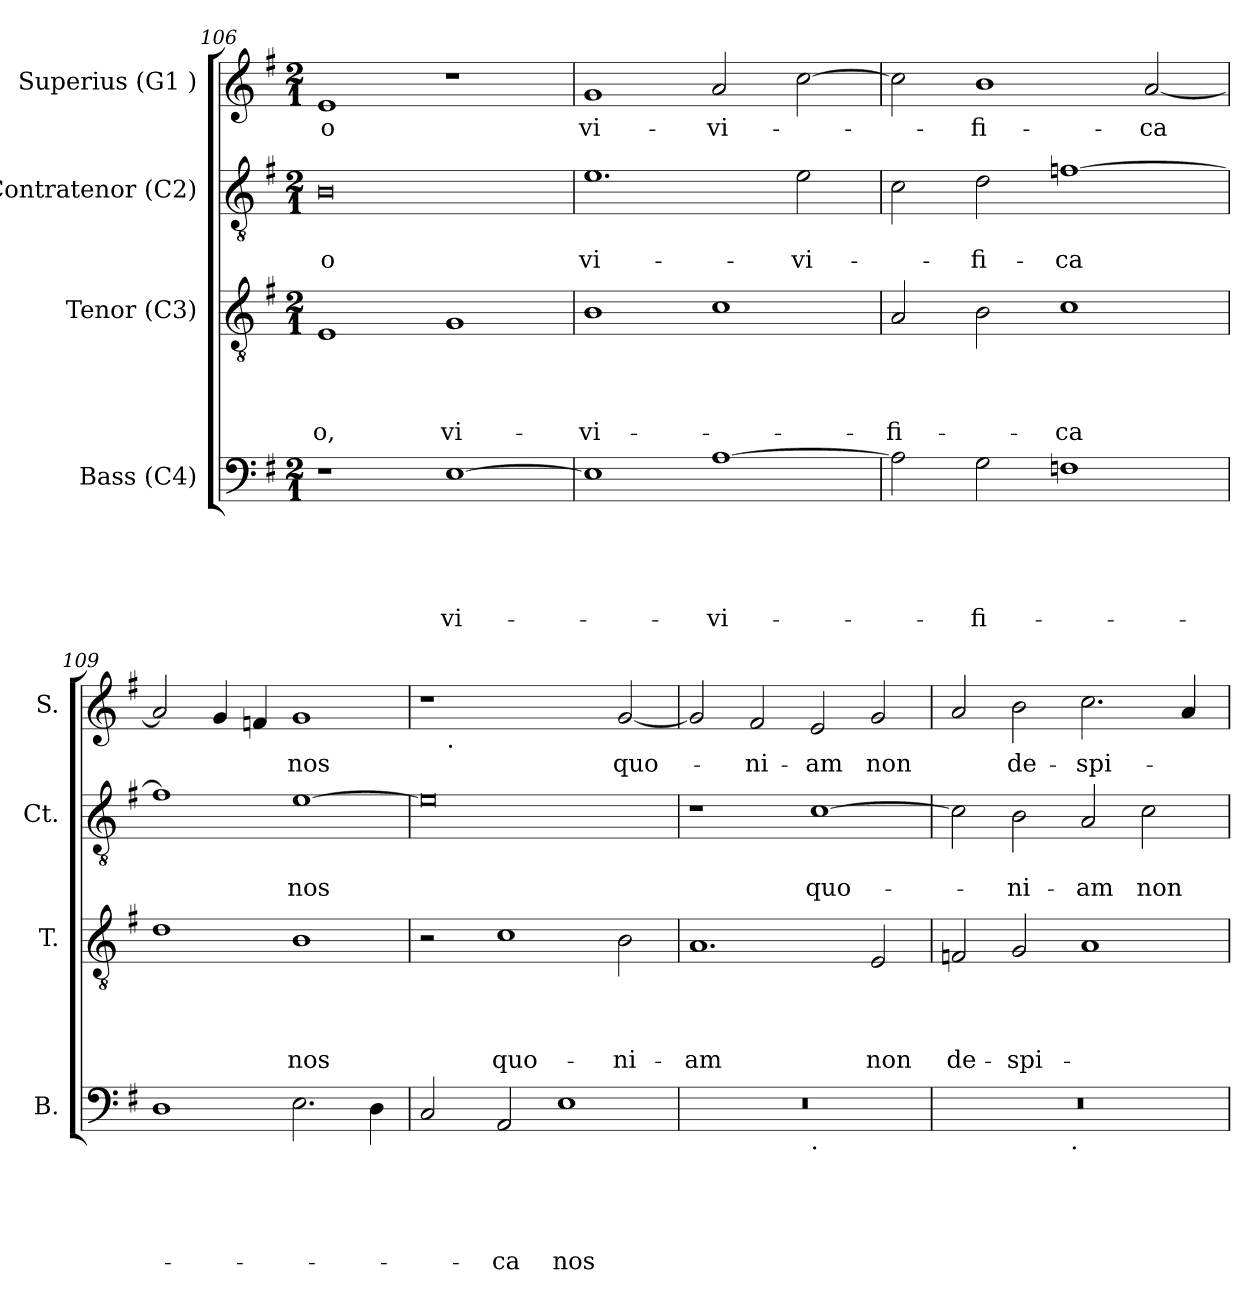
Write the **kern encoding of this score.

**kern	**text	**text	**text	**text	**text	**kern	**text	**text	**text	**text	**kern	**text	**text	**kern	**text
*part4	*part4	*part4	*part4	*part4	*part4	*part3	*part3	*part3	*part3	*part3	*part2	*part2	*part2	*part1	*part1
*staff4	*staff4	*staff4	*staff4	*staff4	*staff4	*staff3	*staff3	*staff3	*staff3	*staff3	*staff2	*staff2	*staff2	*staff1	*staff1
*I"Bass (C4)	*	*	*	*	*	*I"Tenor (C3)	*	*	*	*	*I"Contratenor (C2)	*	*	*I"Superius (G1 )	*
*I'B.	*	*	*	*	*	*I'T.	*	*	*	*	*I'Ct.	*	*	*I'S.	*
*clefF4	*	*	*	*	*	*clefGv2	*	*	*	*	*clefGv2	*	*	*clefG2	*
*k[f#]	*	*	*	*	*	*k[f#]	*	*	*	*	*k[f#]	*	*	*k[f#]	*
*G:	*	*	*	*	*	*G:	*	*	*	*	*G:	*	*	*G:	*
*M2/1	*	*	*	*	*	*M2/1	*	*	*	*	*M2/1	*	*	*M2/1	*
=106	=106	=106	=106	=106	=106	=106	=106	=106	=106	=106	=106	=106	=106	=106	=106
!	!	!	!	!	!	!	!	!	!	!LO:LY:b	!	!	!LO:LY:b:rj	!	!LO:LY:b:rj
1r	.	.	.	.	.	1E	.	.	.	-o,	0B	.	-o	1e	-o
!	!	!	!	!	!LO:LY:b	!	!	!	!	!LO:LY:b	!	!	!	!	!
[>1E	.	.	.	.	vi-	1G	.	.	.	vi-	.	.	.	1r	.
=107	=107	=107	=107	=107	=107	=107	=107	=107	=107	=107	=107	=107	=107	=107	=107
!	!	!	!	!	!	!	!	!	!	!LO:LY:b	!	!	!LO:LY:b	!	!LO:LY:b
1E]	.	.	.	.	.	1B	.	.	.	-vi-	1.e	.	vi-	1g	vi-
!	!	!	!	!	!LO:LY:b	!	!	!	!	!	!	!	!	!	!LO:LY:b
[>1A	.	.	.	.	-vi-	1c	.	.	.	.	.	.	.	2a/	-vi-
!	!	!	!	!	!	!	!	!	!	!	!	!	!LO:LY:b	!	!
.	.	.	.	.	.	.	.	.	.	.	2e\	.	-vi-	[>2cc\	.
=108	=108	=108	=108	=108	=108	=108	=108	=108	=108	=108	=108	=108	=108	=108	=108
!	!	!	!	!	!	!	!	!	!	!LO:LY:b	!	!	!	!	!
2A\]	.	.	.	.	.	2A/	.	.	.	-fi-	2c\	.	.	2cc\]	.
!	!	!	!	!	!LO:LY:b	!	!	!	!	!	!	!	!LO:LY:b	!	!LO:LY:b
2G\	.	.	.	.	-fi-	2B\	.	.	.	.	2d\	.	-fi-	1b	-fi-
!	!	!	!	!	!	!	!	!	!	!LO:LY:b	!	!	!LO:LY:b	!	!
1Fn	.	.	.	.	.	1c	.	.	.	-ca	[<1fn	.	-ca	.	.
!	!	!	!	!	!	!	!	!	!	!	!	!	!	!	!LO:LY:b
.	.	.	.	.	.	.	.	.	.	.	.	.	.	[<2a/	-ca
!!LO:LB:g=z
=109	=109	=109	=109	=109	=109	=109	=109	=109	=109	=109	=109	=109	=109	=109	=109
1D	.	.	.	.	.	1d	.	.	.	.	1fni]	.	.	2a/]	.
.	.	.	.	.	.	.	.	.	.	.	.	.	.	4g/	.
.	.	.	.	.	.	.	.	.	.	.	.	.	.	4f/	.
!	!	!	!	!	!	!	!	!	!	!LO:LY:b	!	!	!LO:LY:b	!	!LO:LY:b
2.E\	.	.	.	.	.	1B	.	.	.	nos	[>1e	.	nos	1g	nos
4D\	.	.	.	.	.	.	.	.	.	.	.	.	.	.	.
=110	=110	=110	=110	=110	=110	=110	=110	=110	=110	=110	=110	=110	=110	=110	=110
*	*	*	*	*	*	*	*	*	*	*	*	*	*	*^	*
2C/	.	.	.	.	.	2r	.	.	.	.	0e]	.	.	1r	8ryy	.
!	!	!	!	!	!	!	!	!	!	!	!	!	!	!	!LO:TX:b:t=.	!
.	.	.	.	.	.	.	.	.	.	.	.	.	.	.	1...ryy	.
!	!	!	!	!	!LO:LY:b	!	!	!	!	!LO:LY:b	!	!	!	!	!	!
2AA/	.	.	.	.	-ca	1c	.	.	.	quo-	.	.	.	.	.	.
!	!	!	!	!	!LO:LY:b	!	!	!	!	!	!	!	!	!	!	!
1E	.	.	.	.	nos	.	.	.	.	.	.	.	.	2ryy	.	.
!	!	!	!	!	!	!	!	!	!	!LO:LY:b	!	!	!	!	!	!LO:LY:b
.	.	.	.	.	.	2B\	.	.	.	-ni-	.	.	.	[<2g/	.	quo-
=111	=111	=111	=111	=111	=111	=111	=111	=111	=111	=111	=111	=111	=111	=111	=111	=111
!	!	!	!	!	!	!	!	!	!	!LO:LY:b	!	!	!	!	!	!
*^	*	*	*	*	*	*	*	*	*	*	*	*	*	*v	*v	*
0r	1ryy	.	.	.	.	.	1.A	.	.	.	-am	1r	.	.	2g/]	.
!	!	!	!	!	!	!	!	!	!	!	!	!	!	!	!	!LO:LY:b
.	.	.	.	.	.	.	.	.	.	.	.	.	.	.	2f#/	-ni-
!	!LO:TX:b:t=.	!	!	!	!	!	!	!	!	!	!	!	!	!	!	!
!	!	!	!	!	!	!	!	!	!	!	!	!	!	!LO:LY:b	!	!LO:LY:b
.	1ryy	.	.	.	.	.	.	.	.	.	.	[>1c	.	quo-	2e/	-am
!	!	!	!	!	!	!	!	!	!	!	!LO:LY:b	!	!	!	!	!LO:LY:b
.	.	.	.	.	.	.	2E/	.	.	.	non	.	.	.	2g/	non
=112	=112	=112	=112	=112	=112	=112	=112	=112	=112	=112	=112	=112	=112	=112	=112	=112
!	!	!	!	!	!	!	!	!	!	!	!LO:LY:b	!	!	!	!	!
0r	2ryy	.	.	.	.	.	2Fn/	.	.	.	de-	2c\]	.	.	2a/	.
!	!	!	!	!	!	!	!	!	!	!	!LO:LY:b	!	!	!LO:LY:b	!	!LO:LY:b
.	4...ryy	.	.	.	.	.	2G/	.	.	.	-spi-	2B\	.	-ni-	2b\	de-
!	!LO:TX:b:t=.	!	!	!	!	!	!	!	!	!	!	!	!	!	!	!
.	1ryy	.	.	.	.	.	.	.	.	.	.	.	.	.	.	.
!	!	!	!	!	!	!	!	!	!	!	!	!	!	!LO:LY:b	!	!LO:LY:b
.	.	.	.	.	.	.	1A	.	.	.	.	2A/	.	-am	2.cc\	-spi-
!	!	!	!	!	!	!	!	!	!	!	!	!	!	!LO:LY:b	!	!
.	.	.	.	.	.	.	.	.	.	.	.	2c\	.	non	.	.
.	.	.	.	.	.	.	.	.	.	.	.	.	.	.	4a/	.
.	32ryy	.	.	.	.	.	.	.	.	.	.	.	.	.	.	.
*v	*v	*	*	*	*	*	*	*	*	*	*	*	*	*	*	*
=	=	=	=	=	=	=	=	=	=	=	=	=	=	=	=
*-	*-	*-	*-	*-	*-	*-	*-	*-	*-	*-	*-	*-	*-	*-	*-
